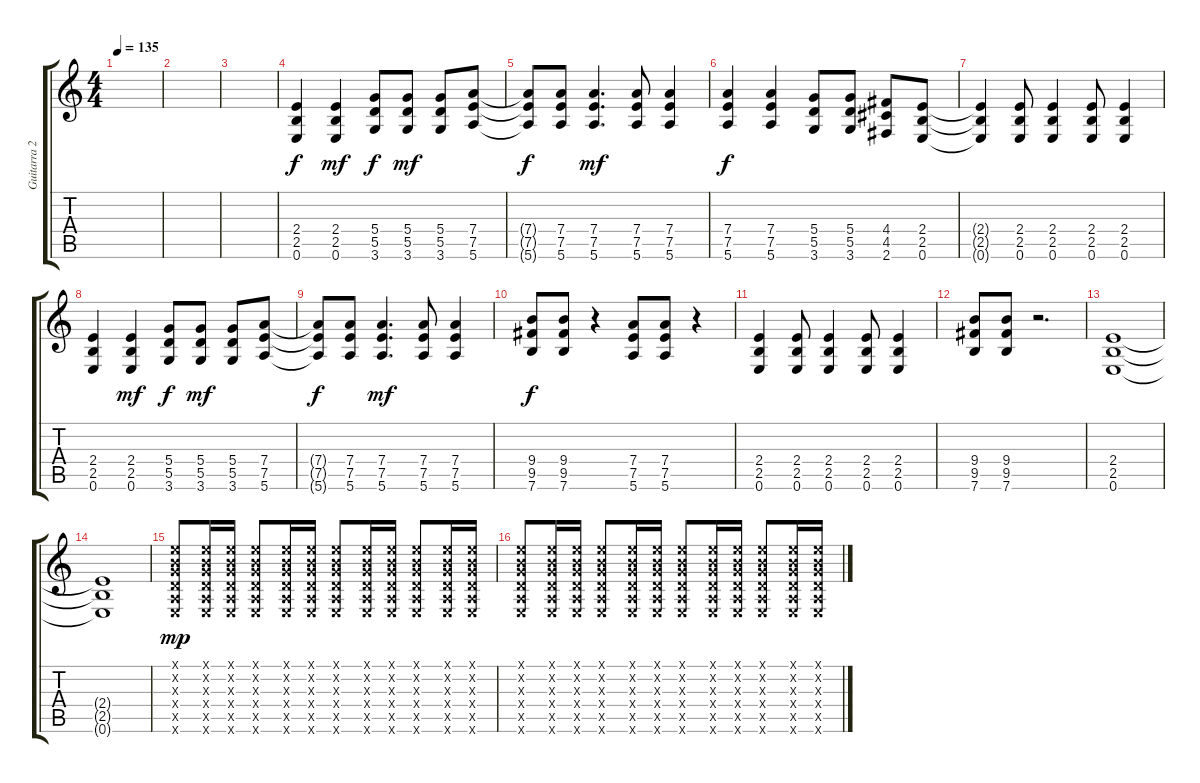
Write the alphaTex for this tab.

\track ("Guitarra 2" "Guitarra 2") {instrument overdrivenguitar}
\staff {score tabs}
\tuning (E4 B3 G3 D3 A2 E2) {hide}
\ts (4 4)
\tempo 135
\clef g2
\ks c
|
|
|
(2.4 2.5 0.6).4{dy f} (2.4 2.5 0.6).4{dy mf} (5.4 5.5 3.6).8{dy f} (5.4 5.5 3.6).8{dy mf} (5.4 5.5 3.6).8 (7.4 7.5 5.6).8 |
(7.4{t} 7.5{t} 5.6{t}).8{dy f} (7.4 7.5 5.6).8 (7.4 7.5 5.6).4{d dy mf} (7.4 7.5 5.6).8 (7.4 7.5 5.6).4 |
(7.4 7.5 5.6).4{dy f} (7.4 7.5 5.6).4 (5.4 5.5 3.6).8 (5.4 5.5 3.6).8 (4.4 4.5 2.6).8 (2.4 2.5 0.6).8 |
(2.4{t} 2.5{t} 0.6{t}).4 (2.4 2.5 0.6).8 (2.4 2.5 0.6).4 (2.4 2.5 0.6).8 (2.4 2.5 0.6).4 |
(2.4 2.5 0.6).4 (2.4 2.5 0.6).4{dy mf} (5.4 5.5 3.6).8{dy f} (5.4 5.5 3.6).8{dy mf} (5.4 5.5 3.6).8 (7.4 7.5 5.6).8 |
(7.4{t} 7.5{t} 5.6{t}).8{dy f} (7.4 7.5 5.6).8 (7.4 7.5 5.6).4{d dy mf} (7.4 7.5 5.6).8 (7.4 7.5 5.6).4 |
(9.4 9.5 7.6).8{dy f} (9.4 9.5 7.6).8 r.4 (7.4 7.5 5.6).8 (7.4 7.5 5.6).8 r.4 |
(2.4 2.5 0.6).4 (2.4 2.5 0.6).8 (2.4 2.5 0.6).4 (2.4 2.5 0.6).8 (2.4 2.5 0.6).4 |
(9.4 9.5 7.6).8 (9.4 9.5 7.6).8 r.2{d} |
(2.4 2.5 0.6).1 |
(2.4{t} 2.5{t} 0.6{t}).1 |
(0.1{x} 0.2{x} 0.3{x} 0.4{x} 0.5{x} 0.6{x}).8{dy mp} (0.1{x} 0.2{x} 0.3{x} 0.4{x} 0.5{x} 0.6{x}).16 (0.1{x} 0.2{x} 0.3{x} 0.4{x} 0.5{x} 0.6{x}).16 (0.1{x} 0.2{x} 0.3{x} 0.4{x} 0.5{x} 0.6{x}).8 (0.1{x} 0.2{x} 0.3{x} 0.4{x} 0.5{x} 0.6{x}).16 (0.1{x} 0.2{x} 0.3{x} 0.4{x} 0.5{x} 0.6{x}).16 (0.1{x} 0.2{x} 0.3{x} 0.4{x} 0.5{x} 0.6{x}).8 (0.1{x} 0.2{x} 0.3{x} 0.4{x} 0.5{x} 0.6{x}).16 (0.1{x} 0.2{x} 0.3{x} 0.4{x} 0.5{x} 0.6{x}).16 (0.1{x} 0.2{x} 0.3{x} 0.4{x} 0.5{x} 0.6{x}).8 (0.1{x} 0.2{x} 0.3{x} 0.4{x} 0.5{x} 0.6{x}).16 (0.1{x} 0.2{x} 0.3{x} 0.4{x} 0.5{x} 0.6{x}).16 |
(0.1{x} 0.2{x} 0.3{x} 0.4{x} 0.5{x} 0.6{x}).8 (0.1{x} 0.2{x} 0.3{x} 0.4{x} 0.5{x} 0.6{x}).16 (0.1{x} 0.2{x} 0.3{x} 0.4{x} 0.5{x} 0.6{x}).16 (0.1{x} 0.2{x} 0.3{x} 0.4{x} 0.5{x} 0.6{x}).8 (0.1{x} 0.2{x} 0.3{x} 0.4{x} 0.5{x} 0.6{x}).16 (0.1{x} 0.2{x} 0.3{x} 0.4{x} 0.5{x} 0.6{x}).16 (0.1{x} 0.2{x} 0.3{x} 0.4{x} 0.5{x} 0.6{x}).8 (0.1{x} 0.2{x} 0.3{x} 0.4{x} 0.5{x} 0.6{x}).16 (0.1{x} 0.2{x} 0.3{x} 0.4{x} 0.5{x} 0.6{x}).16 (0.1{x} 0.2{x} 0.3{x} 0.4{x} 0.5{x} 0.6{x}).8 (0.1{x} 0.2{x} 0.3{x} 0.4{x} 0.5{x} 0.6{x}).16 (0.1{x} 0.2{x} 0.3{x} 0.4{x} 0.5{x} 0.6{x}).16
